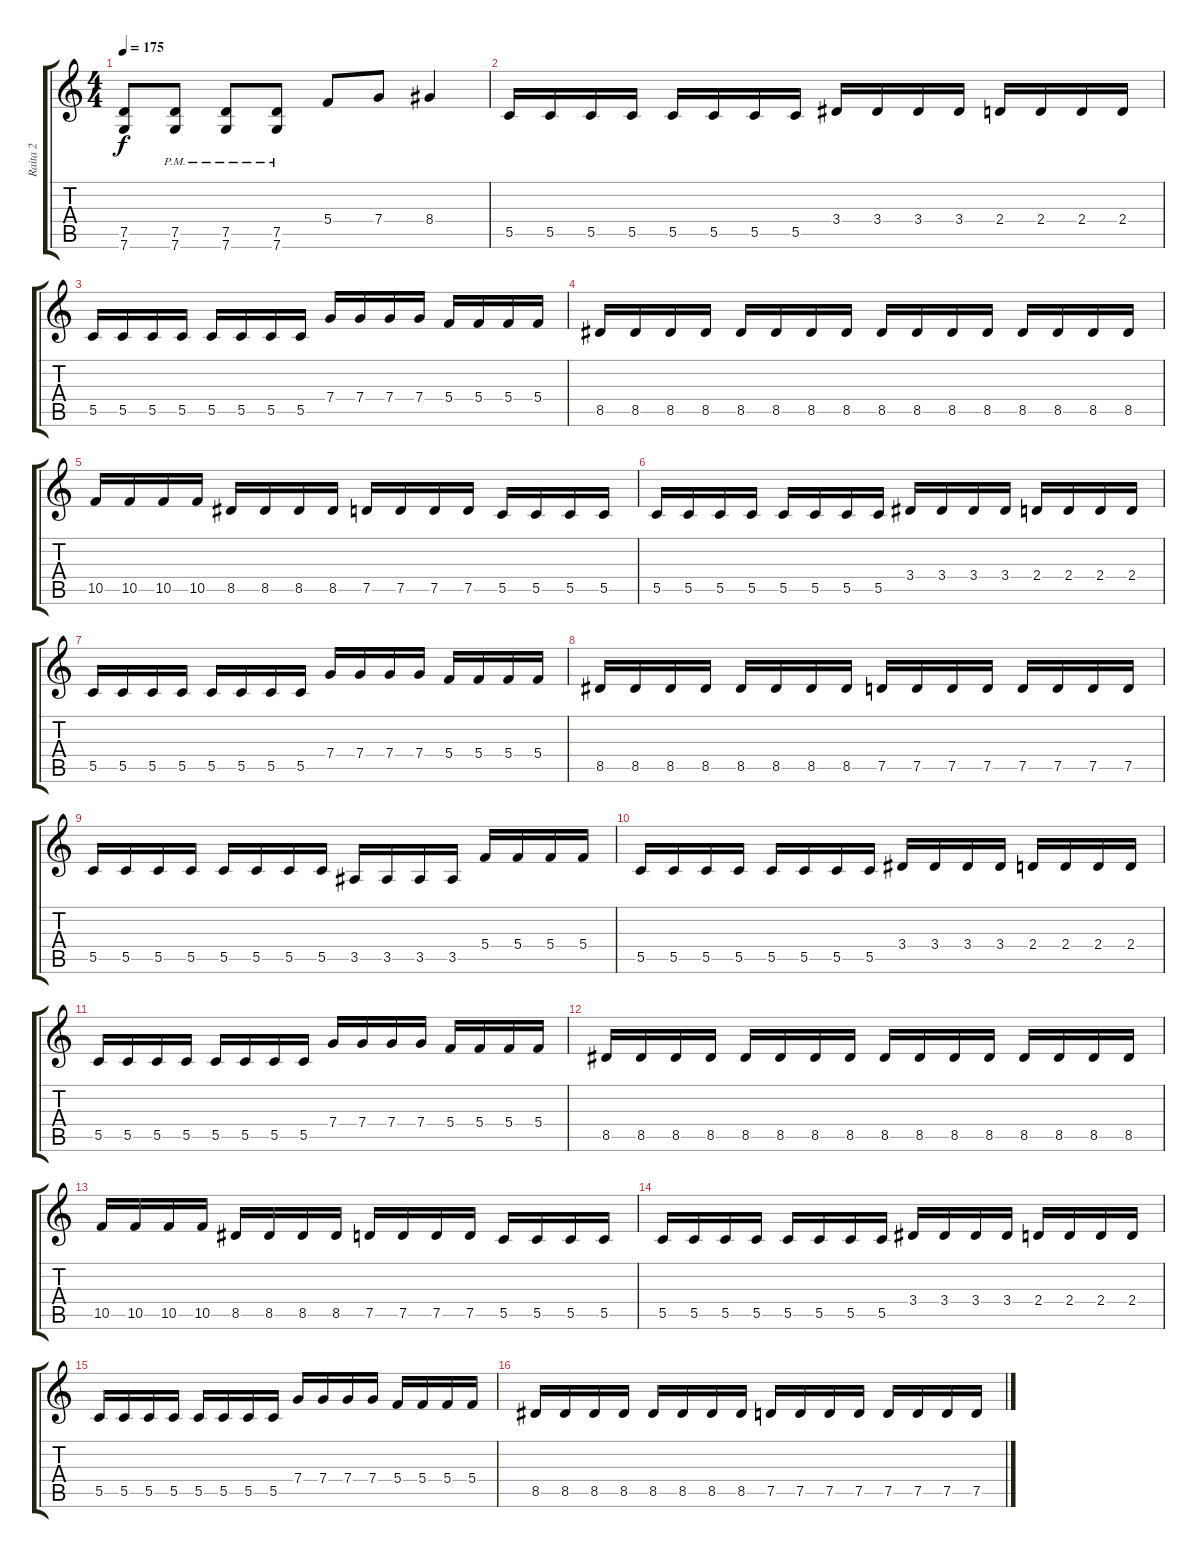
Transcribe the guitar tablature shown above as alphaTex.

\track ("Raita 2" "Raita 2") {instrument distortionguitar}
\staff {score tabs}
\tuning (D4 A3 F3 C3 G2 C2) {hide}
\ts (4 4)
\tempo 175
\clef g2
\ks c
(7.5 7.6).8{dy f} (7.5{pm} 7.6{pm}).8 (7.5{pm} 7.6{pm}).8 (7.5{pm} 7.6{pm}).8 5.4.8 7.4.8 8.4.4 |
5.5.16 5.5.16 5.5.16 5.5.16 5.5.16 5.5.16 5.5.16 5.5.16 3.4.16 3.4.16 3.4.16 3.4.16 2.4.16 2.4.16 2.4.16 2.4.16 |
5.5.16 5.5.16 5.5.16 5.5.16 5.5.16 5.5.16 5.5.16 5.5.16 7.4.16 7.4.16 7.4.16 7.4.16 5.4.16 5.4.16 5.4.16 5.4.16 |
8.5.16 8.5.16 8.5.16 8.5.16 8.5.16 8.5.16 8.5.16 8.5.16 8.5.16 8.5.16 8.5.16 8.5.16 8.5.16 8.5.16 8.5.16 8.5.16 |
10.5.16 10.5.16 10.5.16 10.5.16 8.5.16 8.5.16 8.5.16 8.5.16 7.5.16 7.5.16 7.5.16 7.5.16 5.5.16 5.5.16 5.5.16 5.5.16 |
5.5.16 5.5.16 5.5.16 5.5.16 5.5.16 5.5.16 5.5.16 5.5.16 3.4.16 3.4.16 3.4.16 3.4.16 2.4.16 2.4.16 2.4.16 2.4.16 |
5.5.16 5.5.16 5.5.16 5.5.16 5.5.16 5.5.16 5.5.16 5.5.16 7.4.16 7.4.16 7.4.16 7.4.16 5.4.16 5.4.16 5.4.16 5.4.16 |
8.5.16 8.5.16 8.5.16 8.5.16 8.5.16 8.5.16 8.5.16 8.5.16 7.5.16 7.5.16 7.5.16 7.5.16 7.5.16 7.5.16 7.5.16 7.5.16 |
5.5.16 5.5.16 5.5.16 5.5.16 5.5.16 5.5.16 5.5.16 5.5.16 3.5.16 3.5.16 3.5.16 3.5.16 5.4.16 5.4.16 5.4.16 5.4.16 |
5.5.16 5.5.16 5.5.16 5.5.16 5.5.16 5.5.16 5.5.16 5.5.16 3.4.16 3.4.16 3.4.16 3.4.16 2.4.16 2.4.16 2.4.16 2.4.16 |
5.5.16 5.5.16 5.5.16 5.5.16 5.5.16 5.5.16 5.5.16 5.5.16 7.4.16 7.4.16 7.4.16 7.4.16 5.4.16 5.4.16 5.4.16 5.4.16 |
8.5.16 8.5.16 8.5.16 8.5.16 8.5.16 8.5.16 8.5.16 8.5.16 8.5.16 8.5.16 8.5.16 8.5.16 8.5.16 8.5.16 8.5.16 8.5.16 |
10.5.16 10.5.16 10.5.16 10.5.16 8.5.16 8.5.16 8.5.16 8.5.16 7.5.16 7.5.16 7.5.16 7.5.16 5.5.16 5.5.16 5.5.16 5.5.16 |
5.5.16 5.5.16 5.5.16 5.5.16 5.5.16 5.5.16 5.5.16 5.5.16 3.4.16 3.4.16 3.4.16 3.4.16 2.4.16 2.4.16 2.4.16 2.4.16 |
5.5.16 5.5.16 5.5.16 5.5.16 5.5.16 5.5.16 5.5.16 5.5.16 7.4.16 7.4.16 7.4.16 7.4.16 5.4.16 5.4.16 5.4.16 5.4.16 |
8.5.16 8.5.16 8.5.16 8.5.16 8.5.16 8.5.16 8.5.16 8.5.16 7.5.16 7.5.16 7.5.16 7.5.16 7.5.16 7.5.16 7.5.16 7.5.16
